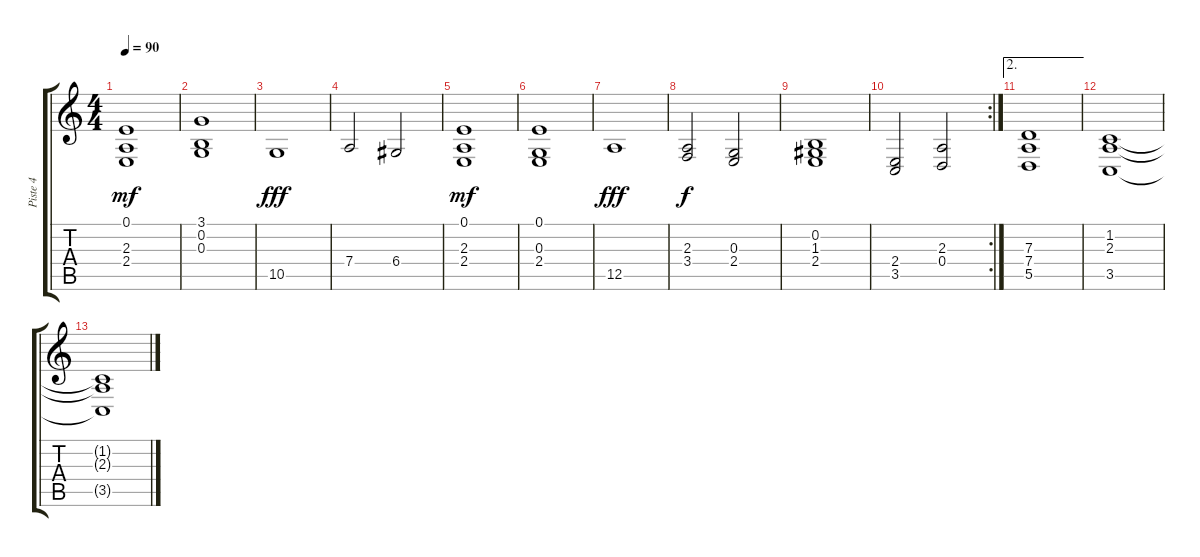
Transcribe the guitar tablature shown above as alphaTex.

\track ("Piste 4" "Piste 4") {instrument stringensemble1}
\staff {score tabs}
\tuning (E4 B3 G3 D3 A2 E2) {hide}
\ts (4 4)
\tempo 90
\clef g2
\ks c
(0.1 2.3 2.4).1{dy mf} |
(3.1 0.2 0.3).1 |
10.5.1{dy fff} |
7.4.2 6.4.2 |
(0.1 2.3 2.4).1{dy mf} |
(0.1 0.3 2.4).1 |
12.5.1{dy fff} |
(2.3 3.4).2{dy f} (0.3 2.4).2 |
(0.2 1.3 2.4).1 |
\rc 2
(2.4 3.5).2 (2.3 0.4).2 |
\ae 2
(7.3 7.4 5.5).1 |
(1.2 2.3 3.5).1 |
(1.2{t} 2.3{t} 3.5{t}).1
